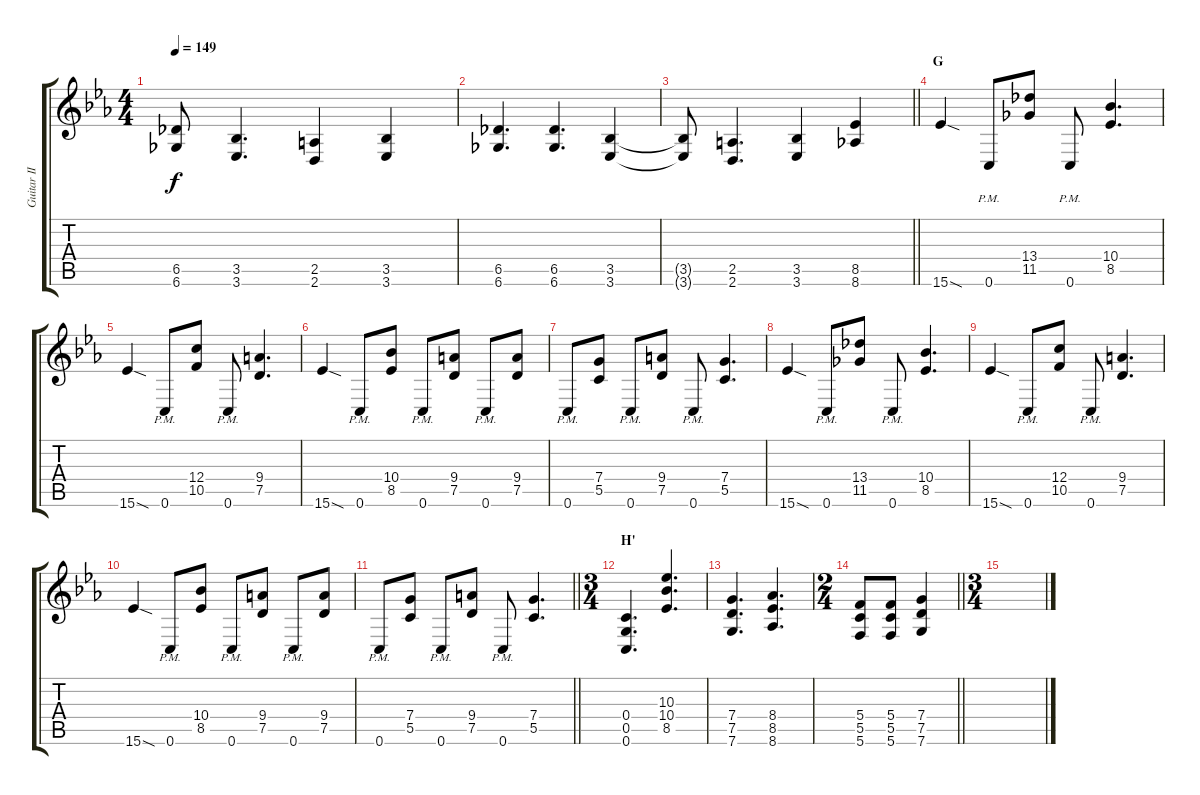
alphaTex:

\track ("Guitar II" "Guitar II") {instrument overdrivenguitar}
\staff {score tabs}
\tuning (D4 A3 F3 C3 G2 C2) {hide}
\ts (4 4)
\tempo 149
\clef g2
\ks cminor
(6.5{t} 6.6{t}).8{dy f} (3.5 3.6).4{d} (2.5 2.6).4 (3.5 3.6).4 |
(6.5 6.6).4{d} (6.5 6.6).4{d} (3.5 3.6).4 |
\barLineRight lightlight
(3.5{t} 3.6{t}).8 (2.5 2.6).4{d} (3.5 3.6).4 (8.5 8.6).4 |
\section ("" "G")
15.6{sod}.4 0.6{pm}.8 (13.4 11.5).8 0.6{pm}.8 (10.4 8.5).4{d} |
15.6{sod}.4 0.6{pm}.8 (12.4 10.5).8 0.6{pm}.8 (9.4 7.5).4{d} |
15.6{sod}.4 0.6{pm}.8 (10.4 8.5).8 0.6{pm}.8 (9.4 7.5).8 0.6{pm}.8 (9.4 7.5).8 |
0.6{pm}.8 (7.4 5.5).8 0.6{pm}.8 (9.4 7.5).8 0.6{pm}.8 (7.4 5.5).4{d} |
15.6{sod}.4 0.6{pm}.8 (13.4 11.5).8 0.6{pm}.8 (10.4 8.5).4{d} |
15.6{sod}.4 0.6{pm}.8 (12.4 10.5).8 0.6{pm}.8 (9.4 7.5).4{d} |
15.6{sod}.4 0.6{pm}.8 (10.4 8.5).8 0.6{pm}.8 (9.4 7.5).8 0.6{pm}.8 (9.4 7.5).8 |
\barLineRight lightlight
0.6{pm}.8 (7.4 5.5).8 0.6{pm}.8 (9.4 7.5).8 0.6{pm}.8 (7.4 5.5).4{d} |
\ts (3 4)
\section ("" "H'")
(0.4 0.5 0.6).4{d} (10.3 10.4 8.5).4{d} |
(7.4 7.5 7.6).4{d} (8.4 8.5 8.6).4{d} |
\ts (2 4)
\barLineRight lightlight
(5.4 5.5 5.6).8 (5.4 5.5 5.6).8 (7.4 7.5 7.6).4 |
\ts (3 4)
